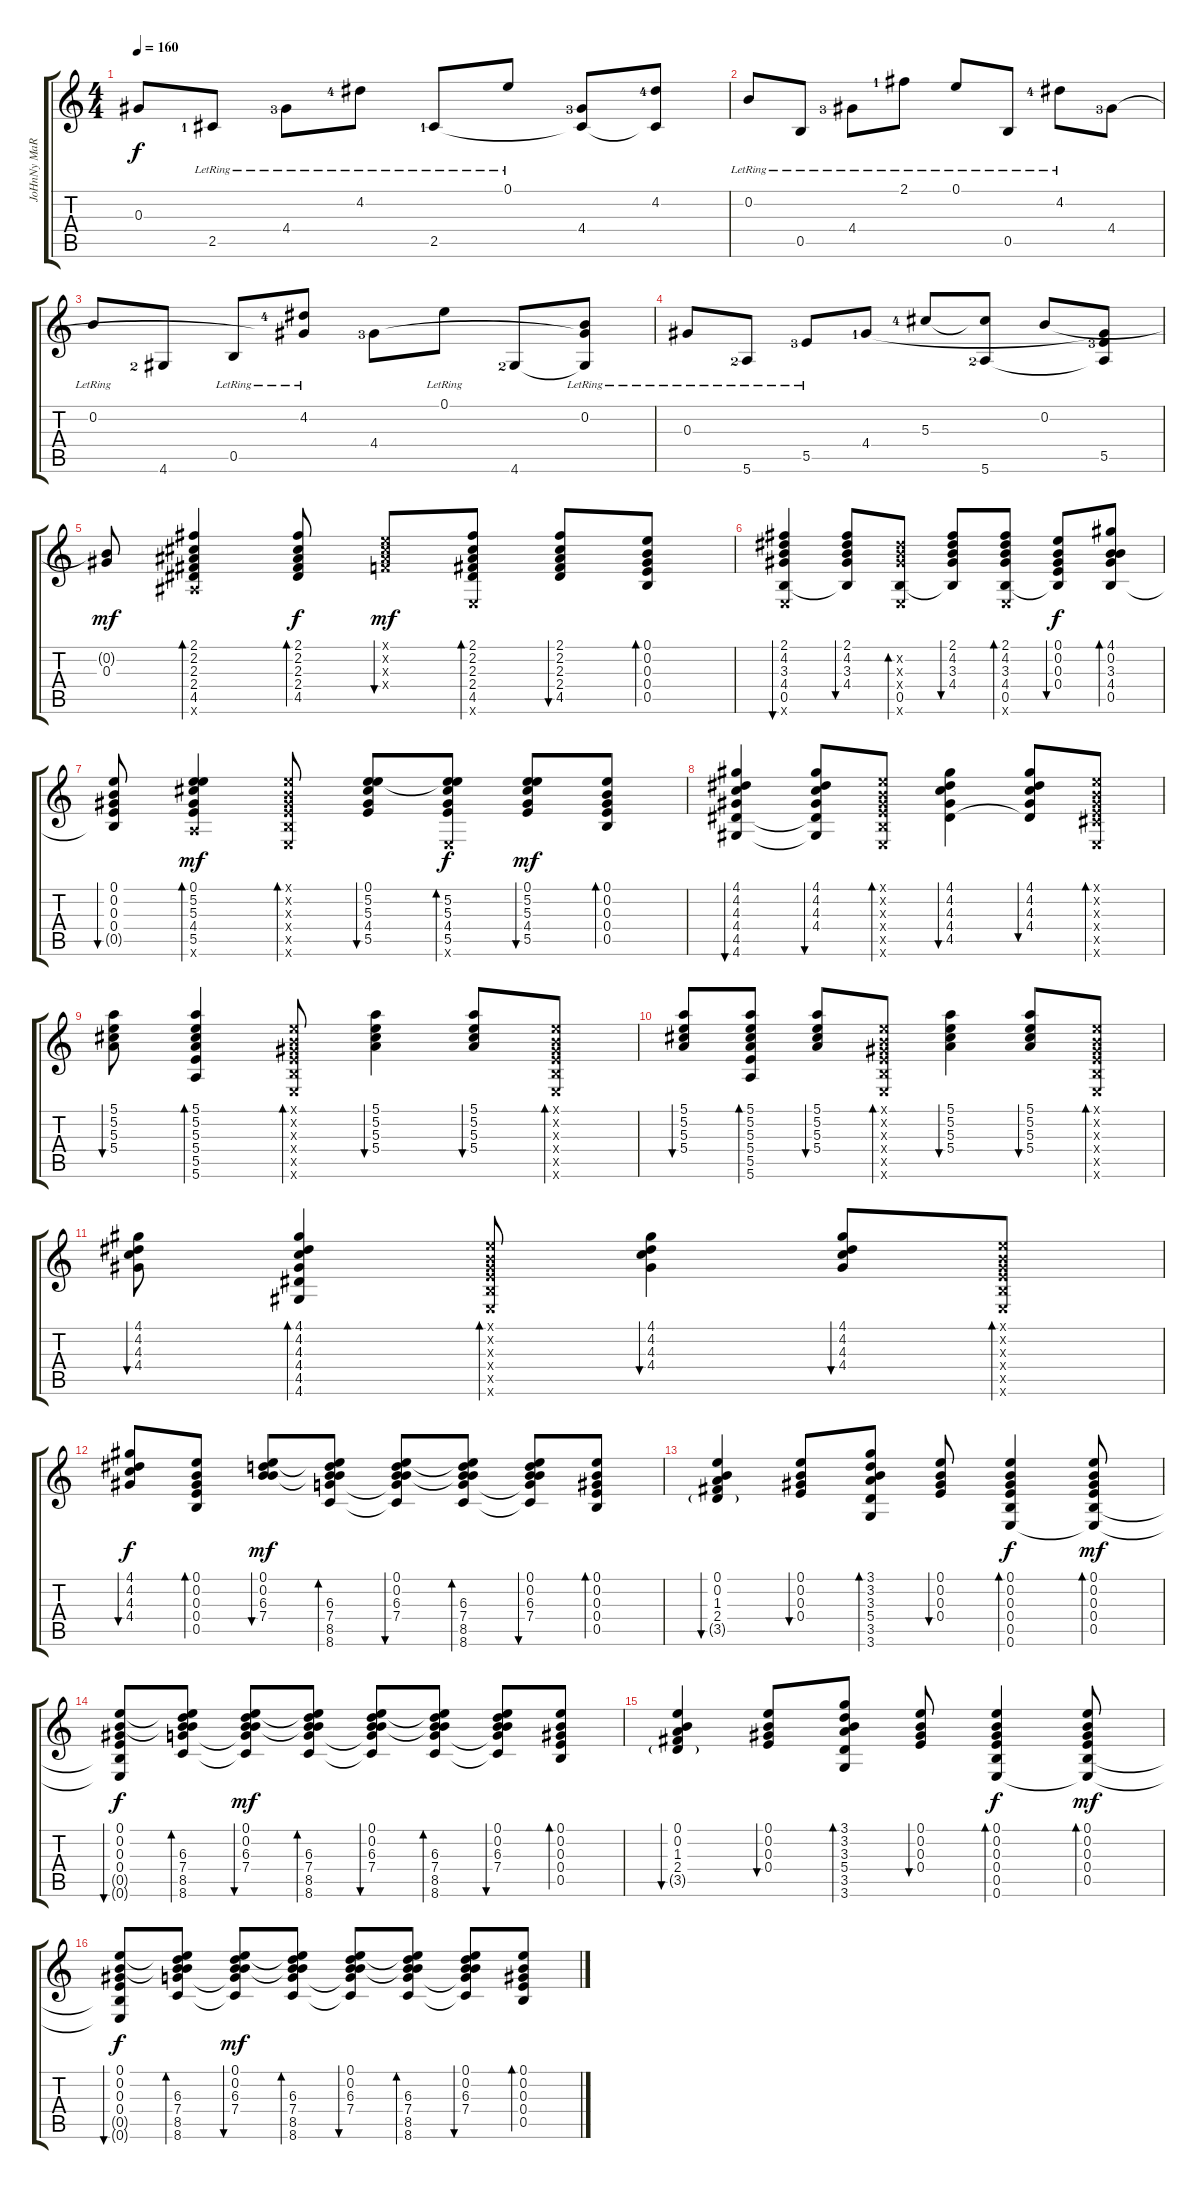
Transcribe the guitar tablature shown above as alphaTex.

\track ("JoHnNy MaRr" "JoHnNy MaR") {instrument electricguitarclean}
\staff {score tabs}
\tuning (E4 B3 Ab3 E3 B2 E2) {hide}
\ts (4 4)
\tempo 160
\clef g2
\ks c
0.3.8{dy f} 2.5{lr lf 2}.8 4.4{lr lf 4}.8 4.2{lr lf 5}.8 2.5{lr lf 2}.8 0.1{lr}.8 (4.4{lf 4} 2.5{t}).8 (4.2{lf 5} 2.5{t}).8 |
0.2{lr}.8 0.5{lr}.8 4.4{lr lf 4}.8 2.1{lr lf 2}.8 0.1{lr}.8 0.5{lr}.8 4.2{lr lf 5}.8 4.4{lf 4}.8 |
0.2{lr}.8 4.6{lf 3}.8 0.5{lr}.8 (4.2{lr lf 5} 4.4{t}).8 4.4{lf 4}.8 0.1{lr}.8 4.6{lf 3}.8 (0.2{lr} 4.4{t} 4.6{t}).8 |
0.3{lr}.8 5.6{lr lf 3}.8 5.5{lr lf 4}.8 4.4{lf 2}.8 5.3{lf 5}.8 (5.3{t} 5.6{lf 3}).8 0.2.8 (4.4{t} 5.5{lf 4} 5.6{t}).8 |
(0.2{t} 0.3).8{dy mf} (2.1 2.2 2.3 2.4 4.5 6.6{x}).4{bd 120} (2.1 2.2 2.3 2.4 4.5).8{bd 30 dy f} (0.1{x} 2.2{x} 2.3{x} 1.4{x}).8{bu 30 dy mf} (2.1 2.2 2.3 2.4 4.5 0.6{x}).8{bd 30} (2.1 2.2 2.3 2.4 4.5).8{bu 30} (0.1 0.2 0.3 0.4 0.5).8{bd 30} |
(2.1 4.2 3.3 4.4 0.5 0.6{x}).4{bu 30} (2.1 4.2 3.3 4.4 0.5{t}).8{bu 30} (4.2{x} 3.3{x} 4.4{x} 0.5 0.6{x}).8{bd 30} (2.1 4.2 3.3 4.4 0.5{t}).8{bu 30} (2.1 4.2 3.3 4.4 0.5 0.6{x}).8{bd 30} (0.1 0.2 0.3 0.4 0.5{t}).8{bu 60 dy f volume 13} (4.1 0.2 3.3 4.4 0.5).8{bd 60 volume 16} |
(0.1 0.2 0.3 0.4 0.5{t}).8{bu 30} (0.1 5.2 5.3 4.4 5.5 5.6{x}).4{bd 30 dy mf} (0.1{x} 0.2{x} 0.3{x} 0.4{x} 0.5{x} 0.6{x}).8{bd 30} (0.1 5.2 5.3 4.4 5.5).8{bu 30} (0.1{t} 5.2 5.3 4.4 5.5 0.6{x}).8{bd 30 dy f} (0.1 5.2 5.3 4.4 5.5).8{bu 30 dy mf} (0.1 0.2 0.3 0.4 0.5).8{bd 30} |
(4.1 4.2 4.3 4.4 4.5 4.6).4{bu 60} (4.1 4.2 4.3 4.4 4.5{t} 4.6{t}).8{bu 30} (0.1{x} 0.2{x} 0.3{x} 0.4{x} 0.5{x} 0.6{x}).8{bd 30} (4.1 4.2 4.3 4.4 4.5).4{bu 30} (4.1 4.2 4.3 4.4 4.5{t}).8{bu 30} (0.1{x} 0.2{x} 0.3{x} 0.4{x} 2.5{x} 0.6{x}).8{bd 30} |
(5.1 5.2 5.3 5.4).8{bu 30} (5.1 5.2 5.3 5.4 5.5 5.6).4{bd 30} (0.1{x} 0.2{x} 0.3{x} 0.4{x} 0.5{x} 0.6{x}).8{bd 30} (5.1 5.2 5.3 5.4).4{bu 30} (5.1 5.2 5.3 5.4).8{bu 30} (0.1{x} 0.2{x} 0.3{x} 0.4{x} 0.5{x} 0.6{x}).8{bd 30} |
(5.1 5.2 5.3 5.4).8{bu 30} (5.1 5.2 5.3 5.4 5.5 5.6).8{bd 30} (5.1 5.2 5.3 5.4).8{bu 30} (0.1{x} 0.2{x} 0.3{x} 0.4{x} 0.5{x} 0.6{x}).8{bd 30} (5.1 5.2 5.3 5.4).4{bu 30} (5.1 5.2 5.3 5.4).8{bu 30} (0.1{x} 0.2{x} 0.3{x} 0.4{x} 0.5{x} 0.6{x}).8{bd 30} |
(4.1 4.2 4.3 4.4).8{bu 30} (4.1 4.2 4.3 4.4 4.5 4.6).4{bd 30} (0.1{x} 0.2{x} 0.3{x} 0.4{x} 0.5{x} 0.6{x}).8{bd 30} (4.1 4.2 4.3 4.4).4{bu 30} (4.1 4.2 4.3 4.4).8{bu 30} (0.1{x} 0.2{x} 0.3{x} 0.4{x} 0.5{x} 0.6{x}).8{bd 30} |
(4.1 4.2 4.3 4.4).8{bu 60 dy f} (0.1 0.2 0.3 0.4 0.5).8{bd 60} (0.1 0.2 6.3 7.4).8{bu 30 dy mf} (0.1{t} 0.2{t} 6.3 7.4 8.5 8.6).8{bd 30} (0.1 0.2 6.3 7.4 8.5{t} 8.6{t}).8{bu 30} (0.1{t} 0.2{t} 6.3 7.4 8.5 8.6).8{bd 30} (0.1 0.2 6.3 7.4 8.5{t} 8.6{t}).8{bu 30} (0.1 0.2 0.3 0.4 0.5).8{bd 30} |
(0.1 0.2 1.3 2.4 3.5{g}).4{bu 30} (0.1 0.2 0.3 0.4).8{bu 30} (3.1 3.2 3.3 5.4 3.5 3.6).8{bd 30} (0.1 0.2 0.3 0.4).8{bu 60} (0.1 0.2 0.3 0.4 0.5 0.6).4{bd 30 dy f} (0.1 0.2 0.3 0.4 0.5 0.6{t}).8{bd 30 dy mf} |
(0.1 0.2 0.3 0.4 0.5{t} 0.6{t}).8{bu 30 dy f} (0.1{t} 0.2{t} 6.3 7.4 8.5 8.6).8{bd 30} (0.1 0.2 6.3 7.4 8.5{t} 8.6{t}).8{bu 60 dy mf} (0.1{t} 0.2{t} 6.3 7.4 8.5 8.6).8{bd 30} (0.1 0.2 6.3 7.4 8.5{t} 8.6{t}).8{bu 30} (0.1{t} 0.2{t} 6.3 7.4 8.5 8.6).8{bd 30} (0.1 0.2 6.3 7.4 8.5{t} 8.6{t}).8{bu 30} (0.1 0.2 0.3 0.4 0.5).8{bd 30} |
(0.1 0.2 1.3 2.4 3.5{g}).4{bu 30} (0.1 0.2 0.3 0.4).8{bu 30} (3.1 3.2 3.3 5.4 3.5 3.6).8{bd 30} (0.1 0.2 0.3 0.4).8{bu 60} (0.1 0.2 0.3 0.4 0.5 0.6).4{bd 30 dy f} (0.1 0.2 0.3 0.4 0.5 0.6{t}).8{bd 30 dy mf} |
(0.1 0.2 0.3 0.4 0.5{t} 0.6{t}).8{bu 30 dy f} (0.1{t} 0.2{t} 6.3 7.4 8.5 8.6).8{bd 30} (0.1 0.2 6.3 7.4 8.5{t} 8.6{t}).8{bu 60 dy mf} (0.1{t} 0.2{t} 6.3 7.4 8.5 8.6).8{bd 30} (0.1 0.2 6.3 7.4 8.5{t} 8.6{t}).8{bu 30} (0.1{t} 0.2{t} 6.3 7.4 8.5 8.6).8{bd 30} (0.1 0.2 6.3 7.4 8.5{t} 8.6{t}).8{bu 30} (0.1 0.2 0.3 0.4 0.5).8{bd 30}
